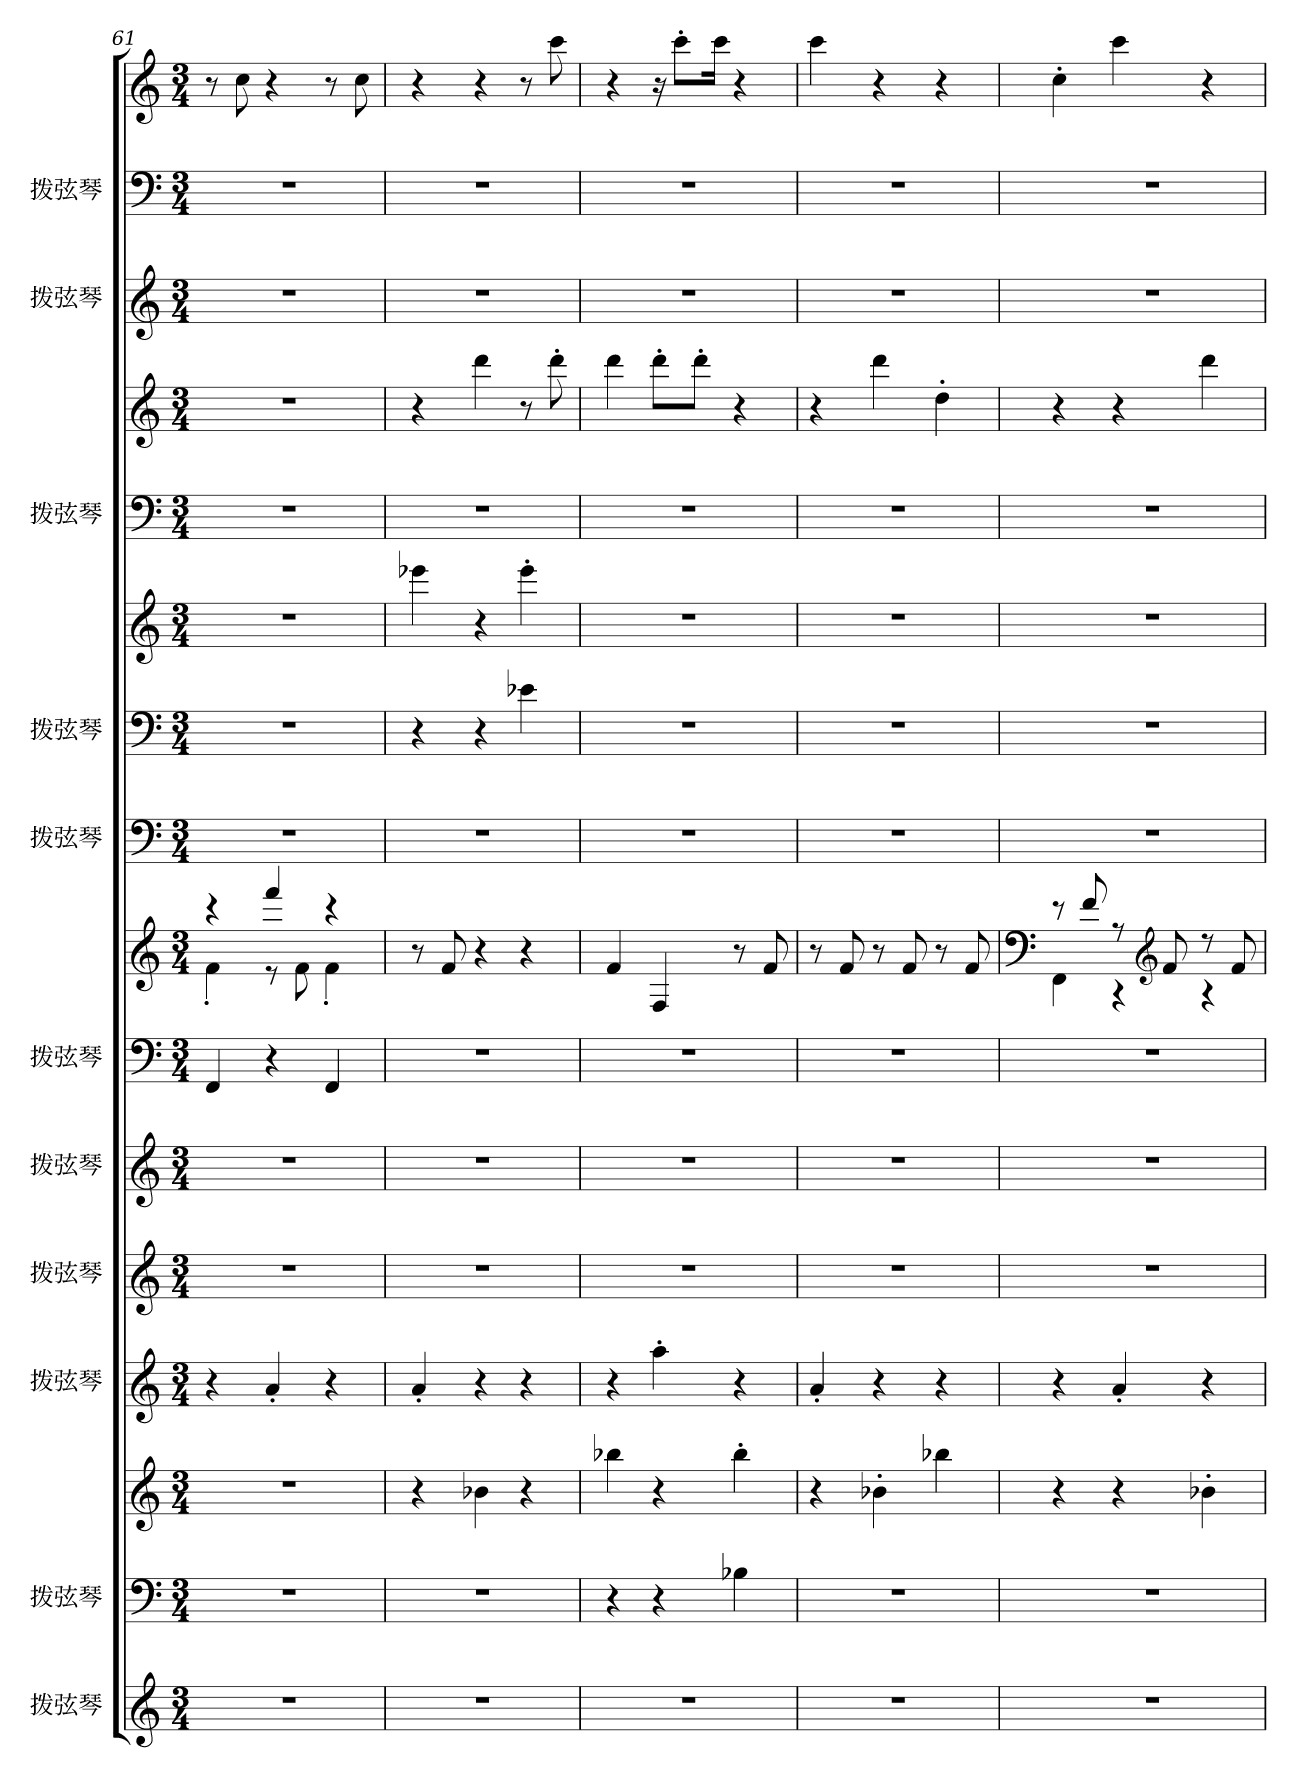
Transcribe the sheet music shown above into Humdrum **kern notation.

**kern	**kern	**kern	**kern	**kern	**kern	**kern	**kern	**kern	**kern	**kern	**kern	**kern	**kern	**kern	**kern
*part11	*part10	*part10	*part9	*part8	*part7	*part6	*part6	*part5	*part4	*part4	*part3	*part3	*part2	*part1	*part1
*staff16	*staff15	*staff14	*staff13	*staff12	*staff11	*staff10	*staff9	*staff8	*staff7	*staff6	*staff5	*staff4	*staff3	*staff2	*staff1
*I"拨弦琴	*I"拨弦琴	*	*I"拨弦琴	*I"拨弦琴	*I"拨弦琴	*I"拨弦琴	*	*I"拨弦琴	*I"拨弦琴	*	*I"拨弦琴	*	*I"拨弦琴	*I"拨弦琴	*
*clefG2	*clefF4	*clefG2	*clefG2	*clefG2	*clefG2	*clefF4	*clefG2	*clefF4	*clefF4	*clefG2	*clefF4	*clefG2	*clefG2	*clefF4	*clefG2
*k[]	*k[]	*k[]	*k[]	*k[]	*k[]	*k[]	*k[]	*k[]	*k[]	*k[]	*k[]	*k[]	*k[]	*k[]	*k[]
*M3/4	*M3/4	*M3/4	*M3/4	*M3/4	*M3/4	*M3/4	*M3/4	*M3/4	*M3/4	*M3/4	*M3/4	*M3/4	*M3/4	*M3/4	*M3/4
=61	=61	=61	=61	=61	=61	=61	=61	=61	=61	=61	=61	=61	=61	=61	=61
*	*	*	*	*	*	*	*^	*	*	*	*	*	*	*	*
2.r	2.r	2.r	4r	2.r	2.r	4FF/	4r	4f'\	2.r	2.r	2.r	2.r	2.r	2.r	2.r	8r
.	.	.	.	.	.	.	.	.	.	.	.	.	.	.	.	8cc\
.	.	.	4a'/	.	.	4r	4fff/	8r	.	.	.	.	.	.	.	4r
.	.	.	.	.	.	.	.	8f\	.	.	.	.	.	.	.	.
.	.	.	4r	.	.	4FF/	4r	4f'\	.	.	.	.	.	.	.	8r
.	.	.	.	.	.	.	.	.	.	.	.	.	.	.	.	8cc\
*	*	*	*	*	*	*	*v	*v	*	*	*	*	*	*	*	*
=62	=62	=62	=62	=62	=62	=62	=62	=62	=62	=62	=62	=62	=62	=62	=62
2.r	2.r	4r	4a'/	2.r	2.r	2.r	8r	2.r	4r	4eee-X\	2.r	4r	2.r	2.r	4r
.	.	.	.	.	.	.	8f/	.	.	.	.	.	.	.	.
.	.	4b-X\	4r	.	.	.	4r	.	4r	4r	.	4ddd\	.	.	4r
.	.	4r	4r	.	.	.	4r	.	4e-X\	4eee-'\	.	8r	.	.	8r
.	.	.	.	.	.	.	.	.	.	.	.	8ddd'\	.	.	8ccc\
=63	=63	=63	=63	=63	=63	=63	=63	=63	=63	=63	=63	=63	=63	=63	=63
2.r	4r	4bb-X\	4r	2.r	2.r	2.r	4f/	2.r	2.r	2.r	2.r	4ddd\	2.r	2.r	4r
.	4r	4r	4aa'\	.	.	.	4F/	.	.	.	.	8ddd'\L	.	.	16r
.	.	.	.	.	.	.	.	.	.	.	.	.	.	.	8ccc'\L
.	.	.	.	.	.	.	.	.	.	.	.	8ddd'\J	.	.	.
.	.	.	.	.	.	.	.	.	.	.	.	.	.	.	16ccc\Jk
.	4B-X\	4bb-'\	4r	.	.	.	8r	.	.	.	.	4r	.	.	4r
.	.	.	.	.	.	.	8f/	.	.	.	.	.	.	.	.
!!LO:PB:g=z
=64	=64	=64	=64	=64	=64	=64	=64	=64	=64	=64	=64	=64	=64	=64	=64
2.r	2.r	4r	4a'/	2.r	2.r	2.r	8r	2.r	2.r	2.r	2.r	4r	2.r	2.r	4ccc\
.	.	.	.	.	.	.	8f/	.	.	.	.	.	.	.	.
.	.	4b-X'\	4r	.	.	.	8r	.	.	.	.	4ddd\	.	.	4r
.	.	.	.	.	.	.	8f/	.	.	.	.	.	.	.	.
.	.	4bb-X\	4r	.	.	.	8r	.	.	.	.	4dd'\	.	.	4r
.	.	.	.	.	.	.	8f/	.	.	.	.	.	.	.	.
=65	=65	=65	=65	=65	=65	=65	=65	=65	=65	=65	=65	=65	=65	=65	=65
*	*	*	*	*	*	*	*clefF4	*	*	*	*	*	*	*	*
*	*	*	*	*	*	*	*^	*	*	*	*	*	*	*	*
2.r	2.r	4r	4r	2.r	2.r	2.r	8r	4FF\	2.r	2.r	2.r	2.r	4r	2.r	2.r	4cc'\
.	.	.	.	.	.	.	8f/	.	.	.	.	.	.	.	.	.
.	.	4r	4a'/	.	.	.	8r	4r	.	.	.	.	4r	.	.	4ccc\
*	*	*	*	*	*	*	*clefG2	*	*	*	*	*	*	*	*	*
.	.	.	.	.	.	.	8f/	.	.	.	.	.	.	.	.	.
.	.	4b-X'\	4r	.	.	.	8r	4r	.	.	.	.	4ddd\	.	.	4r
.	.	.	.	.	.	.	8f/	.	.	.	.	.	.	.	.	.
*	*	*	*	*	*	*	*v	*v	*	*	*	*	*	*	*	*
=	=	=	=	=	=	=	=	=	=	=	=	=	=	=	=
*-	*-	*-	*-	*-	*-	*-	*-	*-	*-	*-	*-	*-	*-	*-	*-
